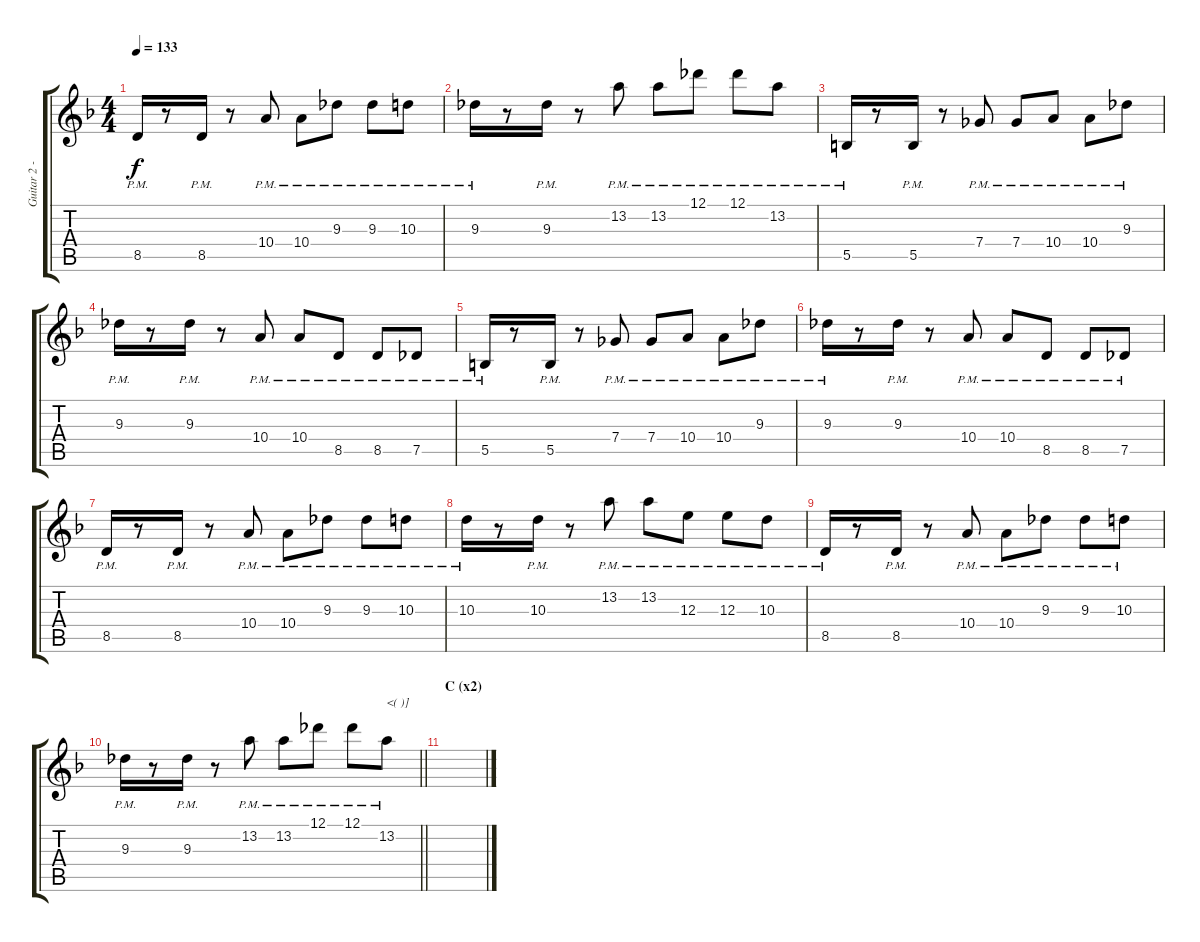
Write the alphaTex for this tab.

\track ("Guitar 2 - Uruha" "Guitar 2 -") {instrument distortionguitar}
\staff {score tabs}
\tuning (Db4 Ab3 E3 B2 Gb2 B1) {hide}
\ts (4 4)
\tempo 133
\clef g2
\ks f
8.5{pm}.16{dy f} r.8 8.5{pm}.16 r.8 10.4{pm}.8 10.4{pm}.8 9.3{pm}.8 9.3{pm}.8 10.3{pm}.8 |
9.3{pm}.16 r.8 9.3{pm}.16 r.8 13.2{pm}.8 13.2{pm}.8 12.1{pm}.8 12.1{pm}.8 13.2{pm}.8 |
5.5{pm}.16 r.8 5.5{pm}.16 r.8 7.4{pm}.8 7.4{pm}.8 10.4{pm}.8 10.4{pm}.8 9.3{pm}.8 |
9.3{pm}.16 r.8 9.3{pm}.16 r.8 10.4{pm}.8 10.4{pm}.8 8.5{pm}.8 8.5{pm}.8 7.5{pm}.8 |
5.5{pm}.16 r.8 5.5{pm}.16 r.8 7.4{pm}.8 7.4{pm}.8 10.4{pm}.8 10.4{pm}.8 9.3{pm}.8 |
9.3{pm}.16 r.8 9.3{pm}.16 r.8 10.4{pm}.8 10.4{pm}.8 8.5{pm}.8 8.5{pm}.8 7.5{pm}.8 |
8.5{pm}.16 r.8 8.5{pm}.16 r.8 10.4{pm}.8 10.4{pm}.8 9.3{pm}.8 9.3{pm}.8 10.3{pm}.8 |
10.3{pm}.16 r.8 10.3{pm}.16 r.8 13.2{pm}.8 13.2{pm}.8 12.3{pm}.8 12.3{pm}.8 10.3{pm}.8 |
8.5{pm}.16 r.8 8.5{pm}.16 r.8 10.4{pm}.8 10.4{pm}.8 9.3{pm}.8 9.3{pm}.8 10.3{pm}.8 |
\barLineRight lightlight
9.3{pm}.16 r.8 9.3{pm}.16 r.8 13.2{pm}.8 13.2{pm}.8 12.1{pm}.8 12.1{pm}.8 13.2{pm}.8{txt "<( )]"} |
\section ("" "C (x2)")
